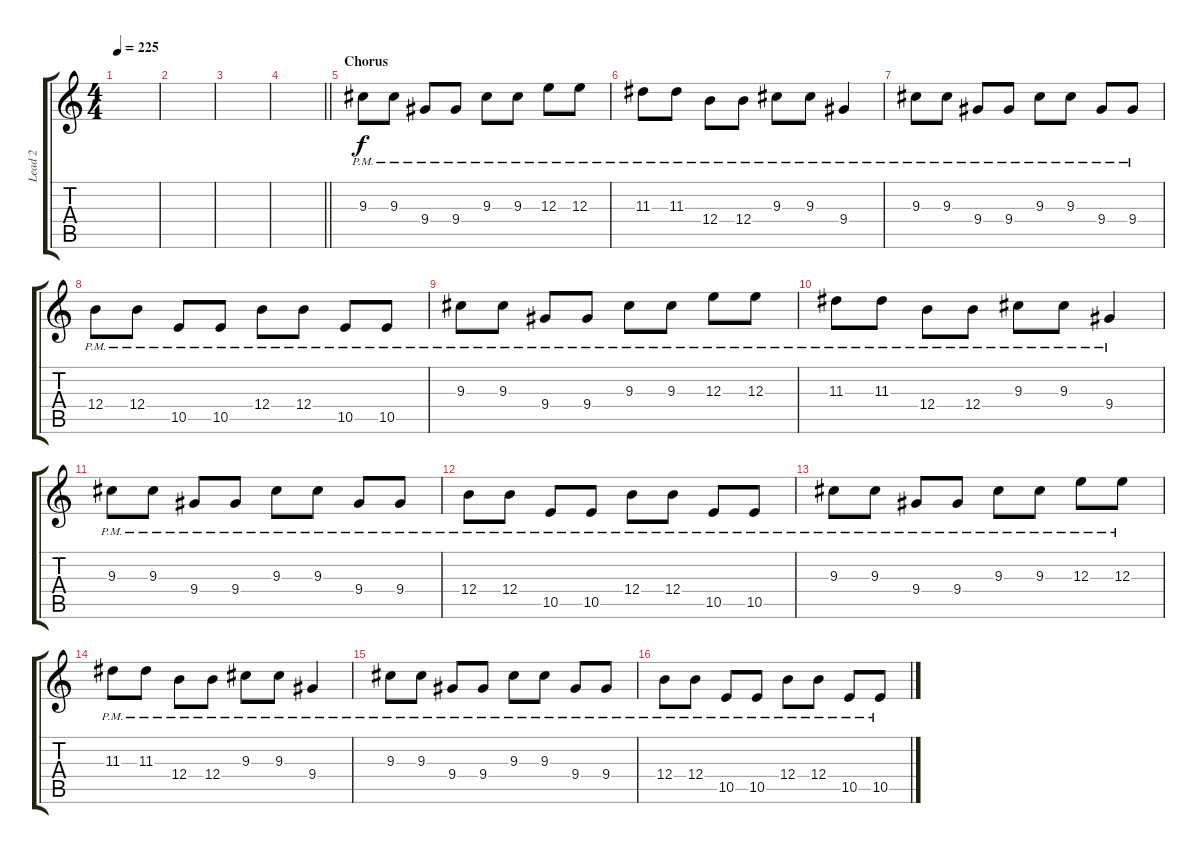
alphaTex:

\track ("Lead 2" "Lead 2") {instrument distortionguitar}
\staff {score tabs}
\tuning (Db4 Ab3 E3 B2 Gb2 Db2) {hide}
\ts (4 4)
\tempo 225
\clef g2
\ks c
|
|
|
\barLineRight lightlight
|
\section ("" "Chorus")
9.3{pm}.8 9.3{pm}.8 9.4{pm}.8 9.4{pm}.8 9.3{pm}.8 9.3{pm}.8 12.3{pm}.8 12.3{pm}.8 |
11.3{pm}.8 11.3{pm}.8 12.4{pm}.8 12.4{pm}.8 9.3{pm}.8 9.3{pm}.8 9.4{pm}.4 |
9.3{pm}.8 9.3{pm}.8 9.4{pm}.8 9.4{pm}.8 9.3{pm}.8 9.3{pm}.8 9.4{pm}.8 9.4{pm}.8 |
12.4{pm}.8 12.4{pm}.8 10.5{pm}.8 10.5{pm}.8 12.4{pm}.8 12.4{pm}.8 10.5{pm}.8 10.5{pm}.8 |
9.3{pm}.8 9.3{pm}.8 9.4{pm}.8 9.4{pm}.8 9.3{pm}.8 9.3{pm}.8 12.3{pm}.8 12.3{pm}.8 |
11.3{pm}.8 11.3{pm}.8 12.4{pm}.8 12.4{pm}.8 9.3{pm}.8 9.3{pm}.8 9.4{pm}.4 |
9.3{pm}.8 9.3{pm}.8 9.4{pm}.8 9.4{pm}.8 9.3{pm}.8 9.3{pm}.8 9.4{pm}.8 9.4{pm}.8 |
12.4{pm}.8 12.4{pm}.8 10.5{pm}.8 10.5{pm}.8 12.4{pm}.8 12.4{pm}.8 10.5{pm}.8 10.5{pm}.8 |
9.3{pm}.8 9.3{pm}.8 9.4{pm}.8 9.4{pm}.8 9.3{pm}.8 9.3{pm}.8 12.3{pm}.8 12.3{pm}.8 |
11.3{pm}.8 11.3{pm}.8 12.4{pm}.8 12.4{pm}.8 9.3{pm}.8 9.3{pm}.8 9.4{pm}.4 |
9.3{pm}.8 9.3{pm}.8 9.4{pm}.8 9.4{pm}.8 9.3{pm}.8 9.3{pm}.8 9.4{pm}.8 9.4{pm}.8 |
12.4{pm}.8 12.4{pm}.8 10.5{pm}.8 10.5{pm}.8 12.4{pm}.8 12.4{pm}.8 10.5{pm}.8 10.5{pm}.8
